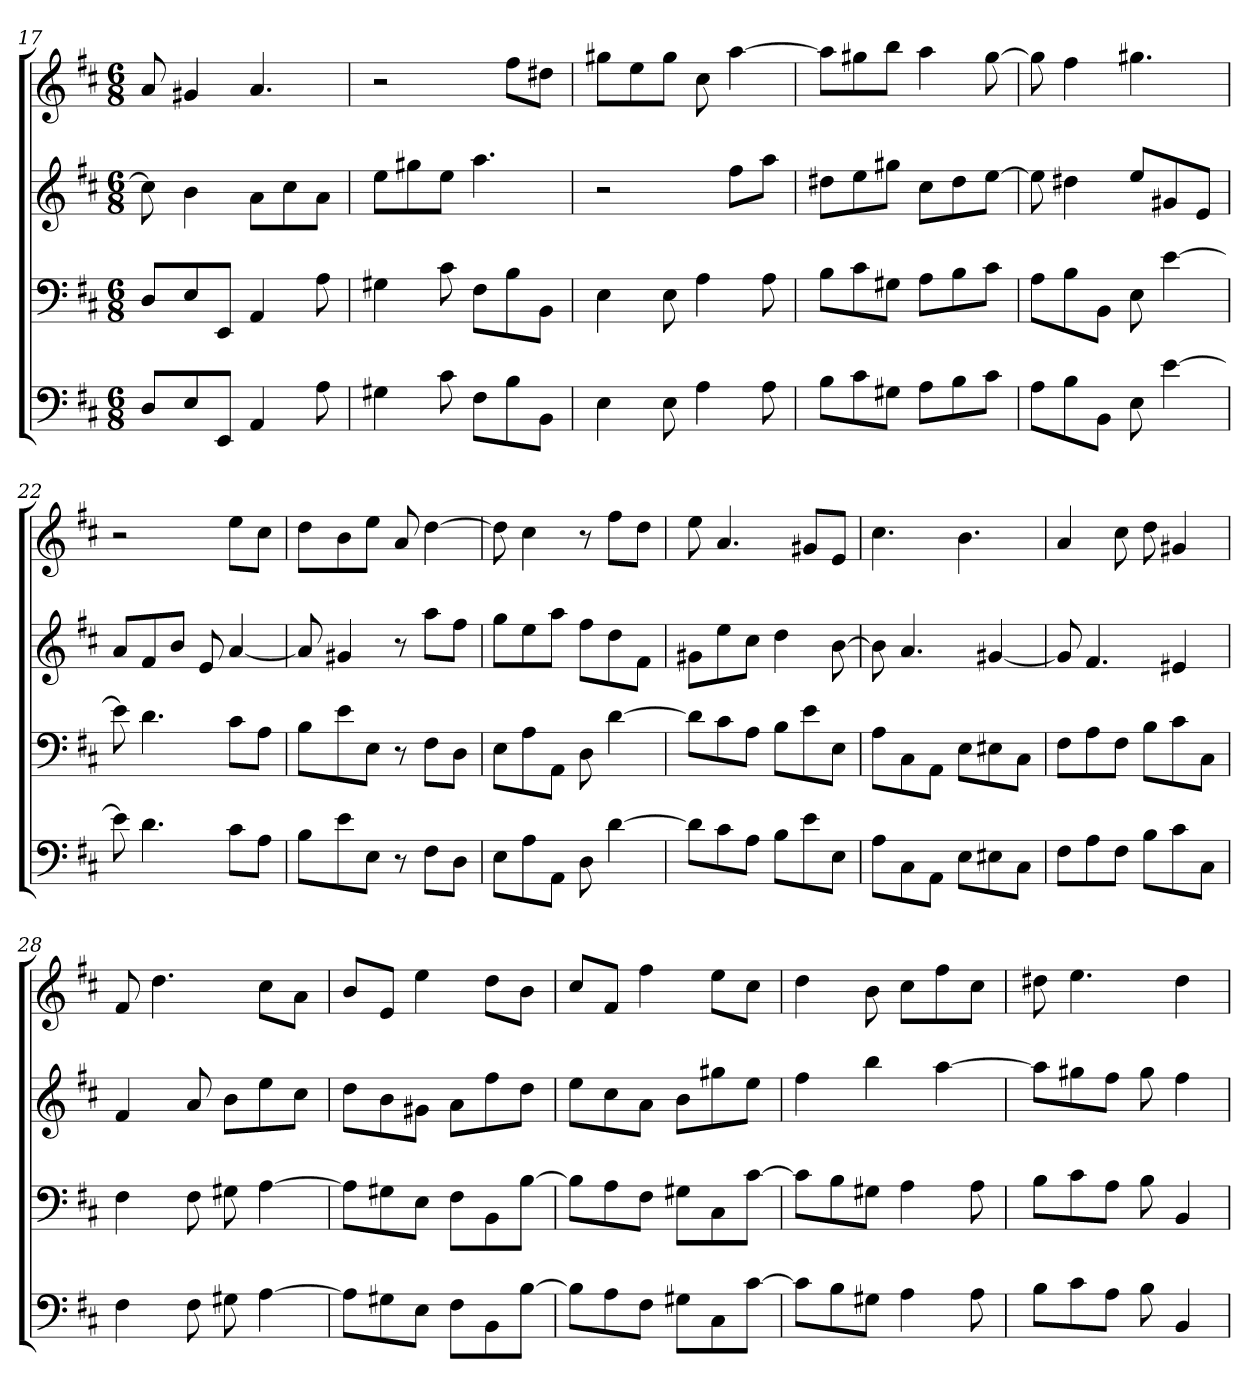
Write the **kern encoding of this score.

**kern	**kern	**kern	**kern
*part4	*part3	*part2	*part1
*staff4	*staff3	*staff2	*staff1
*k[f#c#]	*k[f#c#]	*k[f#c#]	*k[f#c#]
*D:	*D:	*D:	*D:
*M6/8	*M6/8	*M6/8	*M6/8
=17	=17	=17	=17
8DL	8DL	8cc#]	8a
8E	8E	4b	4g#X
8EEJ	8EEJ	.	.
4AA	4AA	8aL	4.a
.	.	8cc#	.
8A	8A	8aJ	.
=18	=18	=18	=18
4G#X	4G#X	8eeL	2r
.	.	8gg#X	.
8c#	8c#	8eeJ	.
8F#L	8F#L	4.aa	.
8B	8B	.	8ff#L
8BBJ	8BBJ	.	8dd#XJ
=19	=19	=19	=19
4E	4E	2r	8gg#XL
.	.	.	8ee
8E	8E	.	8gg#J
4A	4A	.	8cc#
.	.	8ff#L	[4aa
8A	8A	8aaJ	.
=20	=20	=20	=20
8BL	8BL	8dd#XL	8aaL]
8c#	8c#	8ee	8gg#X
8G#XJ	8G#XJ	8gg#XJ	8bbJ
8AL	8AL	8cc#L	4aa
8B	8B	8dd#	.
8c#J	8c#J	[8eeJ	[8gg#
=21	=21	=21	=21
8AL	8AL	8ee]	8gg#]
8B	8B	4dd#X	4ff#
8BBJ	8BBJ	.	.
8E	8E	8eeL	4.gg#X
[4e	[4e	8g#X	.
.	.	8eJ	.
=22	=22	=22	=22
8e]	8e]	8aL	2r
4.d	4.d	8f#	.
.	.	8bJ	.
.	.	8e	.
8c#L	8c#L	[4a	8eeL
8AJ	8AJ	.	8cc#J
=23	=23	=23	=23
8BL	8BL	8a]	8ddL
8e	8e	4g#X	8b
8EJ	8EJ	.	8eeJ
8r	8r	8r	8a
8F#L	8F#L	8aaL	[4dd
8DJ	8DJ	8ff#J	.
=24	=24	=24	=24
8EL	8EL	8ggL	8dd]
8A	8A	8ee	4cc#
8AAJ	8AAJ	8aaJ	.
8D	8D	8ff#L	8r
[4d	[4d	8dd	8ff#L
.	.	8f#J	8ddJ
=25	=25	=25	=25
8dL]	8dL]	8g#XL	8ee
8c#	8c#	8ee	4.a
8AJ	8AJ	8cc#J	.
8BL	8BL	4dd	.
8e	8e	.	8g#XL
8EJ	8EJ	[8b	8eJ
=26	=26	=26	=26
8AL	8AL	8b]	4.cc#
8C#	8C#	4.a	.
8AAJ	8AAJ	.	.
8EL	8EL	.	4.b
8E#X	8E#X	[4g#X	.
8C#J	8C#J	.	.
=27	=27	=27	=27
8F#L	8F#L	8g#]	4a
8A	8A	4.f#	.
8F#J	8F#J	.	8cc#
8BL	8BL	.	8dd
8c#	8c#	4e#X	4g#X
8C#J	8C#J	.	.
=28	=28	=28	=28
4F#	4F#	4f#	8f#
.	.	.	4.dd
8F#	8F#	8a	.
8G#X	8G#X	8bL	.
[4A	[4A	8ee	8cc#L
.	.	8cc#J	8aJ
=29	=29	=29	=29
8AL]	8AL]	8ddL	8bL
8G#X	8G#X	8b	8eJ
8EJ	8EJ	8g#XJ	4ee
8F#L	8F#L	8aL	.
8BB	8BB	8ff#	8ddL
[8BJ	[8BJ	8ddJ	8bJ
=30	=30	=30	=30
8BL]	8BL]	8eeL	8cc#L
8A	8A	8cc#	8f#J
8F#J	8F#J	8aJ	4ff#
8G#XL	8G#XL	8bL	.
8C#	8C#	8gg#X	8eeL
[8c#J	[8c#J	8eeJ	8cc#J
=31	=31	=31	=31
8c#L]	8c#L]	4ff#	4dd
8B	8B	.	.
8G#XJ	8G#XJ	4bb	8b
4A	4A	.	8cc#L
.	.	[4aa	8ff#
8A	8A	.	8cc#J
=32	=32	=32	=32
8BL	8BL	8aaL]	8dd#X
8c#	8c#	8gg#X	4.ee
8AJ	8AJ	8ff#J	.
8B	8B	8gg#	.
4BB	4BB	4ff#	4dd#
=	=	=	=
*-	*-	*-	*-
